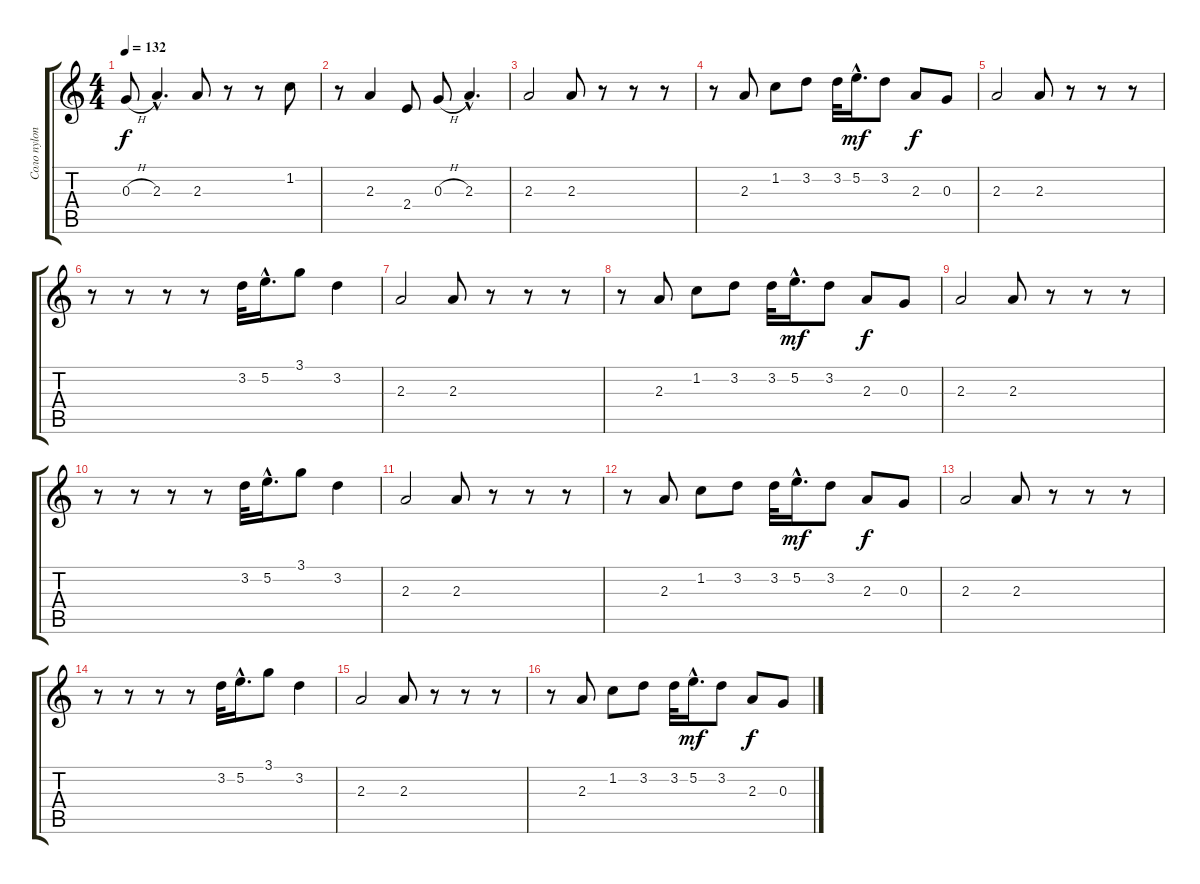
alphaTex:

\track ("Соло nylon" "Соло nylon") {instrument acousticguitarnylon}
\staff {score tabs}
\tuning (E4 B3 G3 D3 A2 E2) {hide}
\ts (4 4)
\tempo 132
\clef g2
\ks c
0.3{h}.8{dy f} 2.3{hac}.4{d} 2.3.8 r.8 r.8 1.2.8 |
r.8 2.3.4 2.4.8 0.3{h}.8 2.3{hac}.4{d} |
\section ("" "")
2.3.2 2.3.8 r.8 r.8 r.8 |
r.8 2.3.8 1.2.8 3.2.8 3.2.32 5.2{hac}.16{d dy mf} 3.2.8 2.3.8{dy f} 0.3.8 |
2.3.2 2.3.8 r.8 r.8 r.8 |
r.8 r.8 r.8 r.8 3.2.32 5.2{hac}.16{d} 3.1.8 3.2.4 |
2.3.2 2.3.8 r.8 r.8 r.8 |
r.8 2.3.8 1.2.8 3.2.8 3.2.32 5.2{hac}.16{d dy mf} 3.2.8 2.3.8{dy f} 0.3.8 |
2.3.2 2.3.8 r.8 r.8 r.8 |
r.8 r.8 r.8 r.8 3.2.32 5.2{hac}.16{d} 3.1.8 3.2.4 |
2.3.2 2.3.8 r.8 r.8 r.8 |
r.8 2.3.8 1.2.8 3.2.8 3.2.32 5.2{hac}.16{d dy mf} 3.2.8 2.3.8{dy f} 0.3.8 |
2.3.2 2.3.8 r.8 r.8 r.8 |
r.8 r.8 r.8 r.8 3.2.32 5.2{hac}.16{d} 3.1.8 3.2.4 |
2.3.2 2.3.8 r.8 r.8 r.8 |
r.8 2.3.8 1.2.8 3.2.8 3.2.32 5.2{hac}.16{d dy mf} 3.2.8 2.3.8{dy f} 0.3.8
